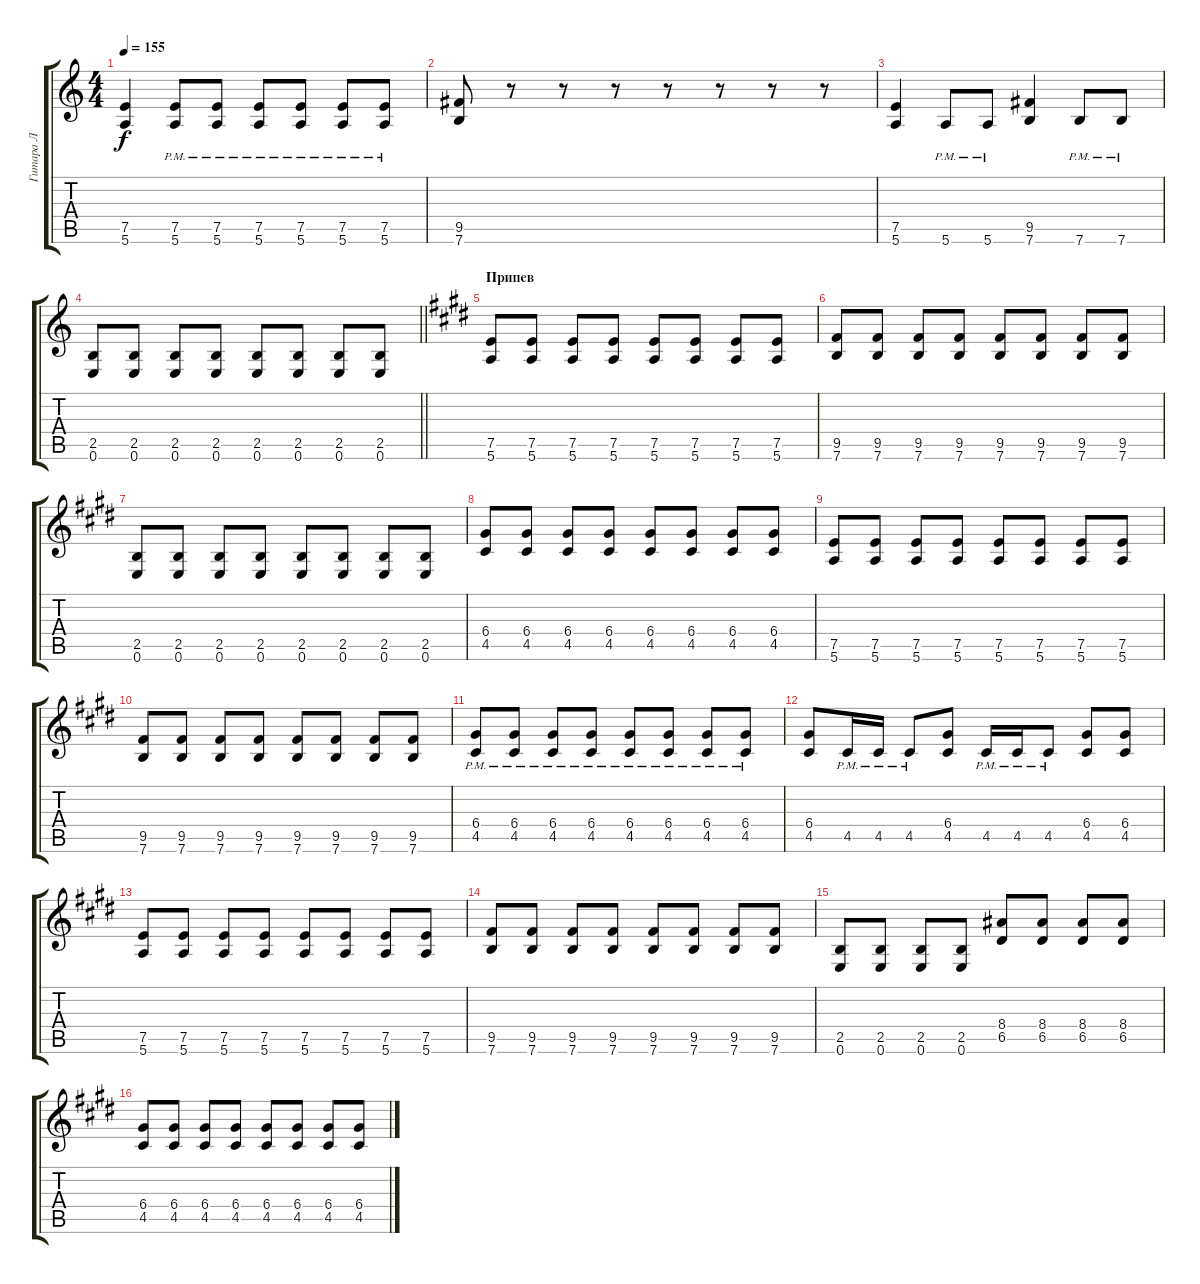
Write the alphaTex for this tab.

\track ("Гитара Л" "Гитара Л") {instrument electricguitarclean}
\staff {score tabs}
\tuning (E4 B3 G3 D3 A2 E2) {hide}
\ts (4 4)
\tempo 155
\clef g2
\ks c
(7.5 5.6).4{dy f} (7.5{pm} 5.6{pm}).8 (7.5{pm} 5.6{pm}).8 (7.5{pm} 5.6{pm}).8 (7.5{pm} 5.6{pm}).8 (7.5{pm} 5.6{pm}).8 (7.5{pm} 5.6{pm}).8 |
(9.5 7.6).8 r.8 r.8 r.8 r.8 r.8 r.8 r.8 |
(7.5 5.6).4 5.6{pm}.8 5.6{pm}.8 (9.5 7.6).4 7.6{pm}.8 7.6{pm}.8 |
\barLineRight lightlight
(2.5 0.6).8 (2.5 0.6).8 (2.5 0.6).8 (2.5 0.6).8 (2.5 0.6).8 (2.5 0.6).8 (2.5 0.6).8 (2.5 0.6).8 |
\section ("" "Припев")
\ks e
(7.5 5.6).8 (7.5 5.6).8 (7.5 5.6).8 (7.5 5.6).8 (7.5 5.6).8 (7.5 5.6).8 (7.5 5.6).8 (7.5 5.6).8 |
(9.5 7.6).8 (9.5 7.6).8 (9.5 7.6).8 (9.5 7.6).8 (9.5 7.6).8 (9.5 7.6).8 (9.5 7.6).8 (9.5 7.6).8 |
(2.5 0.6).8 (2.5 0.6).8 (2.5 0.6).8 (2.5 0.6).8 (2.5 0.6).8 (2.5 0.6).8 (2.5 0.6).8 (2.5 0.6).8 |
(6.4 4.5).8 (6.4 4.5).8 (6.4 4.5).8 (6.4 4.5).8 (6.4 4.5).8 (6.4 4.5).8 (6.4 4.5).8 (6.4 4.5).8 |
(7.5 5.6).8 (7.5 5.6).8 (7.5 5.6).8 (7.5 5.6).8 (7.5 5.6).8 (7.5 5.6).8 (7.5 5.6).8 (7.5 5.6).8 |
(9.5 7.6).8 (9.5 7.6).8 (9.5 7.6).8 (9.5 7.6).8 (9.5 7.6).8 (9.5 7.6).8 (9.5 7.6).8 (9.5 7.6).8 |
(6.4{pm} 4.5{pm}).8 (6.4{pm} 4.5{pm}).8 (6.4{pm} 4.5{pm}).8 (6.4{pm} 4.5{pm}).8 (6.4{pm} 4.5{pm}).8 (6.4{pm} 4.5{pm}).8 (6.4{pm} 4.5{pm}).8 (6.4{pm} 4.5{pm}).8 |
(6.4 4.5).8 4.5{pm}.16 4.5{pm}.16 4.5{pm}.8 (6.4 4.5).8 4.5{pm}.16 4.5{pm}.16 4.5{pm}.8 (6.4 4.5).8 (6.4 4.5).8 |
(7.5 5.6).8 (7.5 5.6).8 (7.5 5.6).8 (7.5 5.6).8 (7.5 5.6).8 (7.5 5.6).8 (7.5 5.6).8 (7.5 5.6).8 |
(9.5 7.6).8 (9.5 7.6).8 (9.5 7.6).8 (9.5 7.6).8 (9.5 7.6).8 (9.5 7.6).8 (9.5 7.6).8 (9.5 7.6).8 |
(2.5 0.6).8 (2.5 0.6).8 (2.5 0.6).8 (2.5 0.6).8 (8.4 6.5).8 (8.4 6.5).8 (8.4 6.5).8 (8.4 6.5).8 |
(6.4 4.5).8 (6.4 4.5).8 (6.4 4.5).8 (6.4 4.5).8 (6.4 4.5).8 (6.4 4.5).8 (6.4 4.5).8 (6.4 4.5).8
